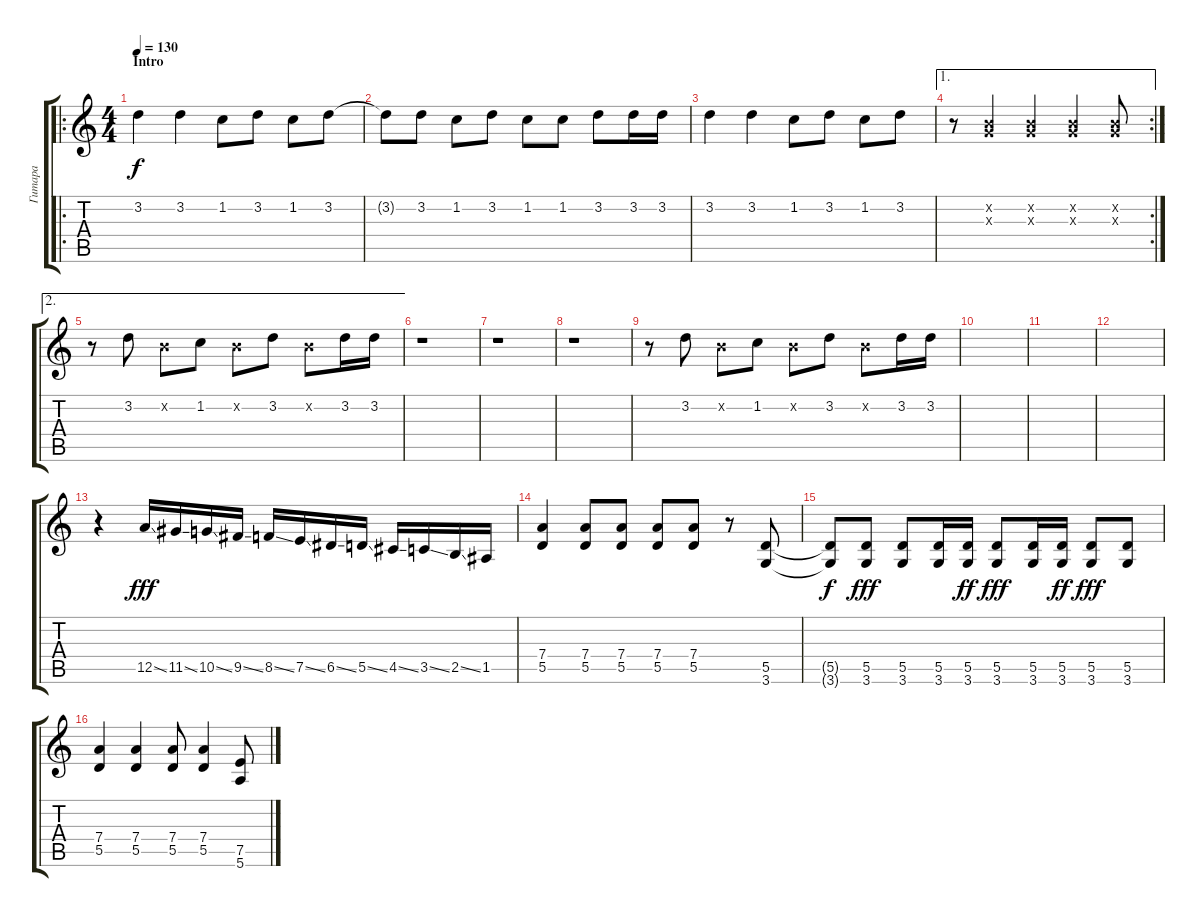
\track ("Гитара" "Гитара") {instrument overdrivenguitar}
\staff {score tabs}
\tuning (E4 B3 G3 D3 A2 E2) {hide}
\ro
\ts (4 4)
\section ("" "Intro")
\tempo 130
\clef g2
\ks c
3.2.4{dy f instrument electricguitarjazz} 3.2.4 1.2.8 3.2.8 1.2.8 3.2.8 |
3.2{t}.8 3.2.8 1.2.8 3.2.8 1.2.8 1.2.8 3.2.8 3.2.16 3.2.16 |
3.2.4{instrument electricguitarjazz} 3.2.4 1.2.8 3.2.8 1.2.8 3.2.8 |
\ae 1
\rc 2
r.8 (0.2{x} 0.3{x}).4 (0.2{x} 0.3{x}).4 (0.2{x} 0.3{x}).4 (0.2{x} 0.3{x}).8 |
\ae 2
r.8 3.2.8 0.2{x}.8 1.2.8 0.2{x}.8 3.2.8 0.2{x}.8 3.2.16 3.2.16 |
r.1 |
r.1 |
r.1 |
r.8 3.2.8{instrument overdrivenguitar} 0.2{x}.8 1.2.8 0.2{x}.8 3.2.8 0.2{x}.8 3.2.16 3.2.16 |
|
|
|
r.4 12.5{ss}.16{dy fff} 11.5{ss}.16 10.5{ss}.16 9.5{ss}.16 8.5{ss}.16 7.5{ss}.16 6.5{ss}.16 5.5{ss}.16 4.5{ss}.16 3.5{ss}.16 2.5{ss}.16 1.5.16 |
(7.4 5.5).4 (7.4 5.5).8 (7.4 5.5).8 (7.4 5.5).8 (7.4 5.5).8 r.8 (5.5 3.6).8 |
(5.5{t} 3.6{t}).8{dy f} (5.5 3.6).8{dy fff} (5.5 3.6).8 (5.5 3.6).16 (5.5 3.6).16{dy ff} (5.5 3.6).8{dy fff} (5.5 3.6).16 (5.5 3.6).16{dy ff} (5.5 3.6).8{dy fff} (5.5 3.6).8 |
(7.4 5.5).4 (7.4 5.5).4 (7.4 5.5).8 (7.4 5.5).4 (7.5 5.6).8
